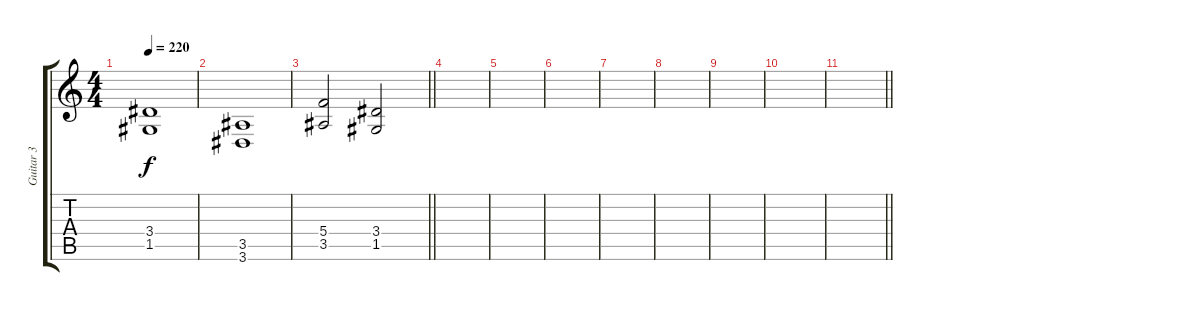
\track ("Guitar 3" "Guitar 3") {instrument distortionguitar}
\staff {score tabs}
\tuning (D4 A3 F3 C3 G2 C2) {hide}
\ts (4 4)
\tempo 220
\clef g2
\ks c
(3.4 1.5).1{dy f} |
(3.5 3.6).1 |
\barLineRight lightlight
(5.4 3.5).2 (3.4 1.5).2 |
|
|
|
|
|
|
|
\barLineRight lightlight
